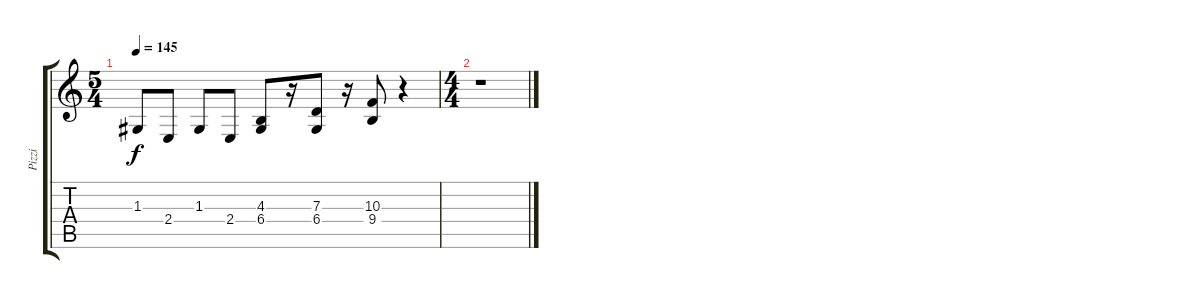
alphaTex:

\track ("Pizzi" "Pizzi") {instrument pizzicatostrings}
\staff {score tabs}
\tuning (E4 B3 G3 D3 A2 E2) {hide}
\ts (5 4)
\tempo 145
\clef g2
\ks c
1.3.8{dy f} 2.4.8 1.3.8 2.4.8 (4.3 6.4).8 r.16 (7.3 6.4).8 r.16 (10.3 9.4).8 r.4 |
\ts (4 4)
r.1
